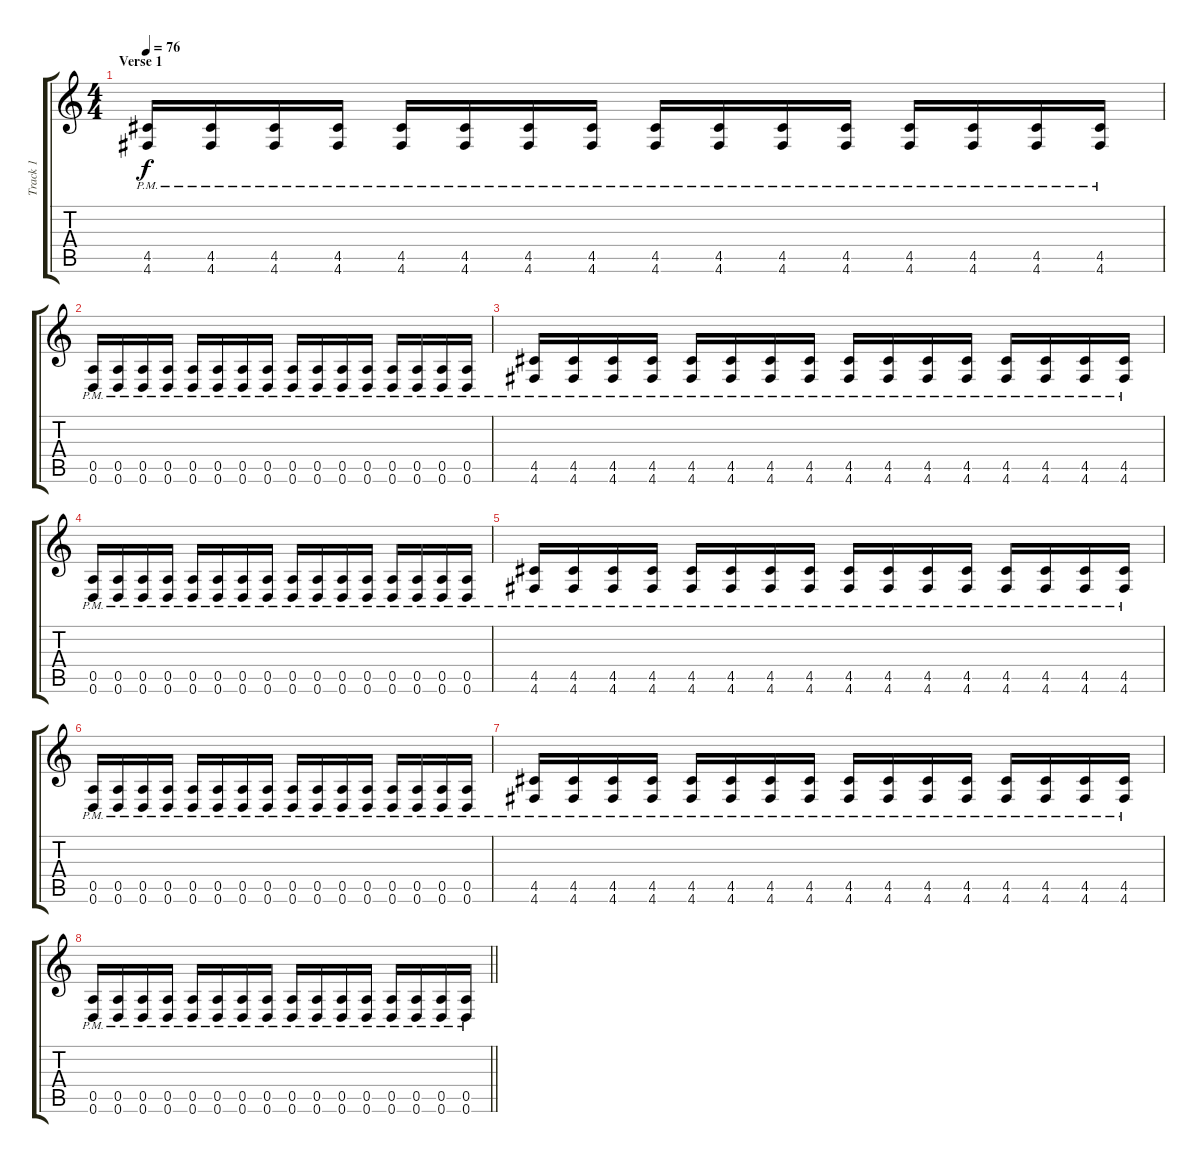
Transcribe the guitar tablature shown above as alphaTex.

\track ("Track 1" "Track 1") {instrument distortionguitar}
\staff {score tabs}
\tuning (E4 B3 G3 D3 A2 D2) {hide}
\ts (4 4)
\section ("" "Verse 1")
\tempo 76
\clef g2
\ks c
(4.5{pm} 4.6{pm}).16{dy f} (4.5{pm} 4.6{pm}).16 (4.5{pm} 4.6{pm}).16 (4.5{pm} 4.6{pm}).16 (4.5{pm} 4.6{pm}).16 (4.5{pm} 4.6{pm}).16 (4.5{pm} 4.6{pm}).16 (4.5{pm} 4.6{pm}).16 (4.5{pm} 4.6{pm}).16 (4.5{pm} 4.6{pm}).16 (4.5{pm} 4.6{pm}).16 (4.5{pm} 4.6{pm}).16 (4.5{pm} 4.6{pm}).16 (4.5{pm} 4.6{pm}).16 (4.5{pm} 4.6{pm}).16 (4.5{pm} 4.6{pm}).16 |
(0.5{pm} 0.6{pm}).16 (0.5{pm} 0.6{pm}).16 (0.5{pm} 0.6{pm}).16 (0.5{pm} 0.6{pm}).16 (0.5{pm} 0.6{pm}).16 (0.5{pm} 0.6{pm}).16 (0.5{pm} 0.6{pm}).16 (0.5{pm} 0.6{pm}).16 (0.5{pm} 0.6{pm}).16 (0.5{pm} 0.6{pm}).16 (0.5{pm} 0.6{pm}).16 (0.5{pm} 0.6{pm}).16 (0.5{pm} 0.6{pm}).16 (0.5{pm} 0.6{pm}).16 (0.5{pm} 0.6{pm}).16 (0.5{pm} 0.6{pm}).16 |
(4.5{pm} 4.6{pm}).16 (4.5{pm} 4.6{pm}).16 (4.5{pm} 4.6{pm}).16 (4.5{pm} 4.6{pm}).16 (4.5{pm} 4.6{pm}).16 (4.5{pm} 4.6{pm}).16 (4.5{pm} 4.6{pm}).16 (4.5{pm} 4.6{pm}).16 (4.5{pm} 4.6{pm}).16 (4.5{pm} 4.6{pm}).16 (4.5{pm} 4.6{pm}).16 (4.5{pm} 4.6{pm}).16 (4.5{pm} 4.6{pm}).16 (4.5{pm} 4.6{pm}).16 (4.5{pm} 4.6{pm}).16 (4.5{pm} 4.6{pm}).16 |
(0.5{pm} 0.6{pm}).16 (0.5{pm} 0.6{pm}).16 (0.5{pm} 0.6{pm}).16 (0.5{pm} 0.6{pm}).16 (0.5{pm} 0.6{pm}).16 (0.5{pm} 0.6{pm}).16 (0.5{pm} 0.6{pm}).16 (0.5{pm} 0.6{pm}).16 (0.5{pm} 0.6{pm}).16 (0.5{pm} 0.6{pm}).16 (0.5{pm} 0.6{pm}).16 (0.5{pm} 0.6{pm}).16 (0.5{pm} 0.6{pm}).16 (0.5{pm} 0.6{pm}).16 (0.5{pm} 0.6{pm}).16 (0.5{pm} 0.6{pm}).16 |
(4.5{pm} 4.6{pm}).16{instrument electricguitarjazz} (4.5{pm} 4.6{pm}).16 (4.5{pm} 4.6{pm}).16 (4.5{pm} 4.6{pm}).16 (4.5{pm} 4.6{pm}).16 (4.5{pm} 4.6{pm}).16 (4.5{pm} 4.6{pm}).16 (4.5{pm} 4.6{pm}).16 (4.5{pm} 4.6{pm}).16 (4.5{pm} 4.6{pm}).16 (4.5{pm} 4.6{pm}).16 (4.5{pm} 4.6{pm}).16 (4.5{pm} 4.6{pm}).16 (4.5{pm} 4.6{pm}).16 (4.5{pm} 4.6{pm}).16 (4.5{pm} 4.6{pm}).16 |
(0.5{pm} 0.6{pm}).16 (0.5{pm} 0.6{pm}).16 (0.5{pm} 0.6{pm}).16 (0.5{pm} 0.6{pm}).16 (0.5{pm} 0.6{pm}).16 (0.5{pm} 0.6{pm}).16 (0.5{pm} 0.6{pm}).16 (0.5{pm} 0.6{pm}).16 (0.5{pm} 0.6{pm}).16 (0.5{pm} 0.6{pm}).16 (0.5{pm} 0.6{pm}).16 (0.5{pm} 0.6{pm}).16 (0.5{pm} 0.6{pm}).16 (0.5{pm} 0.6{pm}).16 (0.5{pm} 0.6{pm}).16 (0.5{pm} 0.6{pm}).16 |
(4.5{pm} 4.6{pm}).16 (4.5{pm} 4.6{pm}).16 (4.5{pm} 4.6{pm}).16 (4.5{pm} 4.6{pm}).16 (4.5{pm} 4.6{pm}).16 (4.5{pm} 4.6{pm}).16 (4.5{pm} 4.6{pm}).16 (4.5{pm} 4.6{pm}).16 (4.5{pm} 4.6{pm}).16 (4.5{pm} 4.6{pm}).16 (4.5{pm} 4.6{pm}).16 (4.5{pm} 4.6{pm}).16 (4.5{pm} 4.6{pm}).16 (4.5{pm} 4.6{pm}).16 (4.5{pm} 4.6{pm}).16 (4.5{pm} 4.6{pm}).16 |
\barLineRight lightlight
(0.5{pm} 0.6{pm}).16 (0.5{pm} 0.6{pm}).16 (0.5{pm} 0.6{pm}).16 (0.5{pm} 0.6{pm}).16 (0.5{pm} 0.6{pm}).16 (0.5{pm} 0.6{pm}).16 (0.5{pm} 0.6{pm}).16 (0.5{pm} 0.6{pm}).16 (0.5{pm} 0.6{pm}).16 (0.5{pm} 0.6{pm}).16 (0.5{pm} 0.6{pm}).16 (0.5{pm} 0.6{pm}).16 (0.5{pm} 0.6{pm}).16 (0.5{pm} 0.6{pm}).16 (0.5{pm} 0.6{pm}).16 (0.5{pm} 0.6{pm}).16
